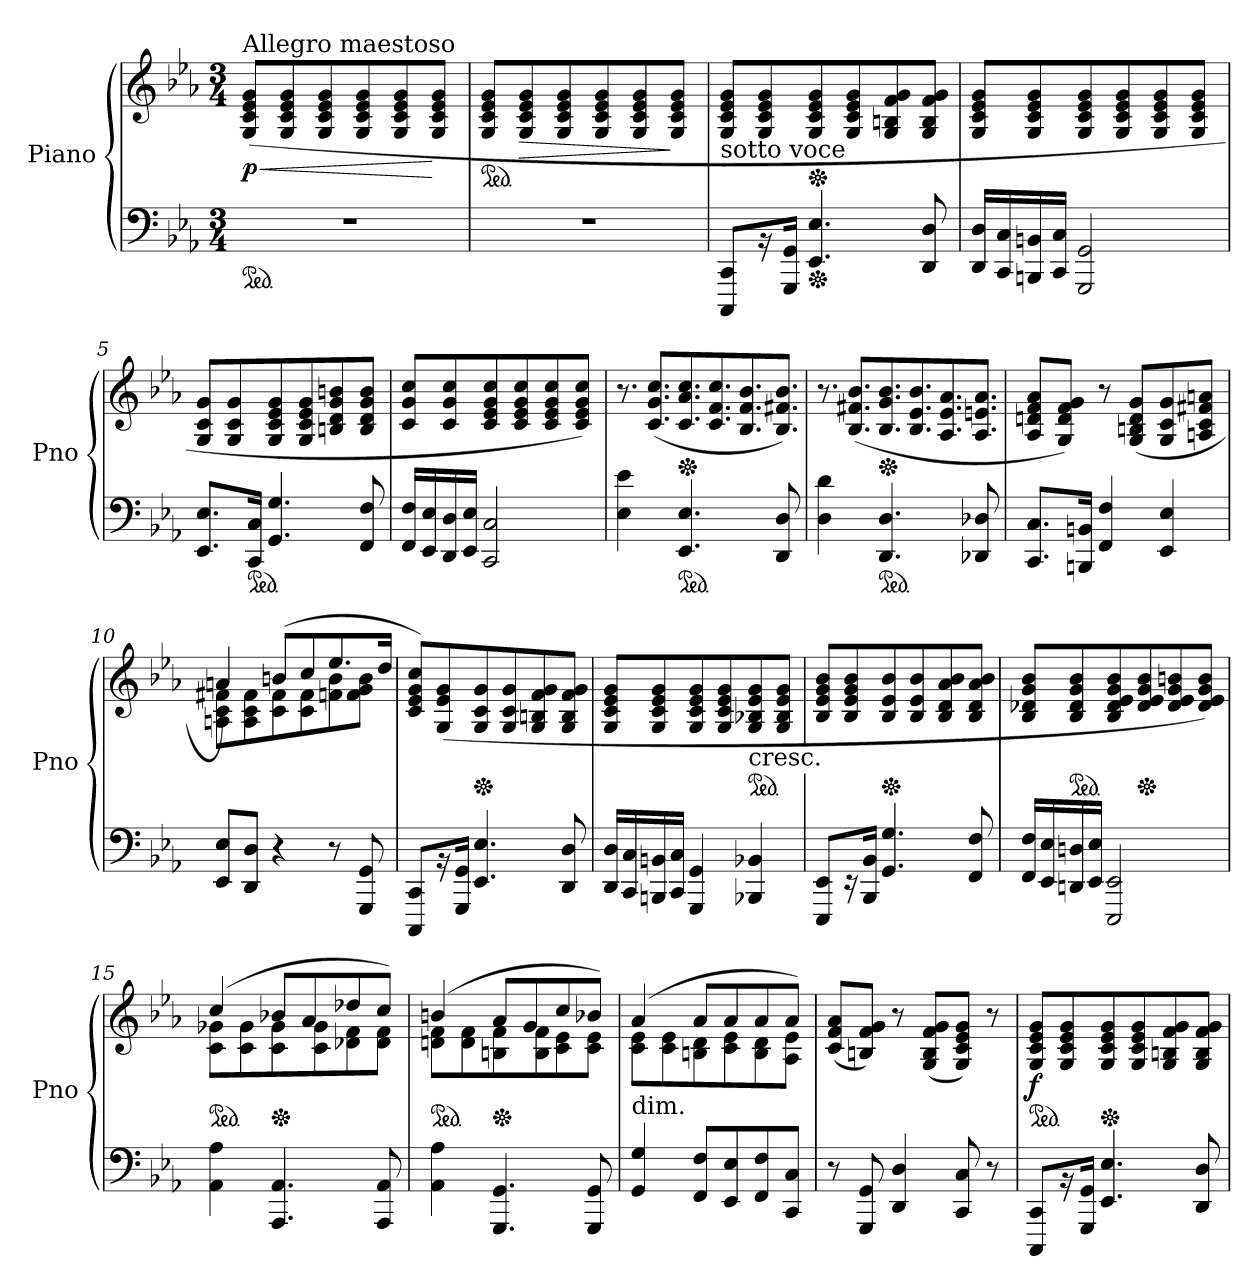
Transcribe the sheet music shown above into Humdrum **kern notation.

**kern	**kern	**dynam
*part1	*part1	*part1
*staff2	*staff1	*staff1/2
*I"Piano	*	*
*I'Pno	*	*
*clefF4	*clefG2	*
*k[b-e-a-]	*k[b-e-a-]	*
*E-:	*E-:	*
*M3/4	*M3/4	*
*MM84	*MM84	*
*ped	*	*
=1	=1	=1
!	!LO:TX:a:t=Allegro maestoso	!
!	!	!LO:HP:b
!	!	!LO:DY:n=1:b
2.r	(8G/ 8c/ 8e-/ 8g/L	< p
.	8G/ 8c/ 8e-/ 8g/	.
.	8G/ 8c/ 8e-/ 8g/	.
.	8G/ 8c/ 8e-/ 8g/	.
.	8G/ 8c/ 8e-/ 8g/	.
.	8G/ 8c/ 8e-/ 8g/J	[
=2	=2	=2
*	*ped	*
2.r	8G/ 8c/ 8e-/ 8g/L	.
!	!	!LO:HP:b
.	8G/ 8c/ 8e-/ 8g/	>
.	8G/ 8c/ 8e-/ 8g/	.
.	8G/ 8c/ 8e-/ 8g/	.
.	8G/ 8c/ 8e-/ 8g/	.
.	8G/ 8c/ 8e-/ 8g/J	]
=3	=3	=3
!	!LO:TX:b:t=sotto voce	!
8CCC/ 8CC/L	8G/ 8c/ 8e-/ 8g/L	.
16rBB	8G/ 8c/ 8e-/ 8g/	.
16GGG/ 16GG/Jk	.	.
*Xped	*	*
*	*Xped	*
4.EE-/ 4.E-/	8G/ 8c/ 8e-/ 8g/	.
.	8G/ 8c/ 8e-/ 8g/	.
.	8G/ 8Bn/ 8f/ 8g/	.
8DD/ 8D/	8G/ 8B/ 8f/ 8g/J	.
=4	=4	=4
16DD/ 16D/LL	8G/ 8c/ 8e-/ 8g/L	.
16CC/ 16C/	.	.
16BBBn/ 16BBn/	8G/ 8c/ 8e-/ 8g/	.
16CC/ 16C/JJ	.	.
2GGG/ 2GG/	8G/ 8c/ 8e-/ 8g/	.
.	8G/ 8c/ 8e-/ 8g/	.
.	8G/ 8c/ 8e-/ 8g/	.
.	8G/ 8c/ 8e-/ 8g/J	.
=5	=5	=5
8.EE-/ 8.E-/L	8G/ 8c/ 8g/L	.
.	8G/ 8c/ 8g/	.
*ped	*	*
16CC/ 16C/Jk	.	.
4.GG/ 4.G/	8G/ 8c/ 8e-/ 8g/	.
.	8G/ 8c/ 8e-/ 8g/	.
.	8Bn/ 8d/ 8g/ 8bn/	.
8FF/ 8F/	8B/ 8d/ 8g/ 8b/J	.
!!LO:LB:g=z
=6	=6	=6
16FF/ 16F/LL	8c/ 8g/ 8cc/L	.
16EE-/ 16E-/	.	.
16DD/ 16D/	8c/ 8g/ 8cc/	.
16EE-/ 16E-/JJ	.	.
2CC/ 2C/	8c/ 8e-/ 8g/ 8cc/	.
.	8c/ 8e-/ 8g/ 8cc/	.
.	8c/ 8e-/ 8g/ 8cc/	.
.	8c/ 8e-/ 8g/ 8cc/J)	.
=7	=7	=7
*	*Xtuplet	*
4E-\ 4e-\	12.r	.
.	(12.c/ 12.g/ 12.cc/L	.
*ped	*	*
*	*Xped	*
4.EE-/ 4.E-/	12.c/ 12.a-/ 12.cc/	.
.	12.c/ 12.f/ 12.cc/	.
.	12.B-/ 12.f/ 12.b-/	.
8DD/ 8D/	12.B-/ 12.f#X/ 12.b-/J)	.
=8	=8	=8
4D\ 4d\	12.r	.
.	(12.B-/ 12.f#X/ 12.b-/L	.
*ped	*	*
*	*Xped	*
4.DD/ 4.D/	12.B-/ 12.g/ 12.b-/	.
.	12.B-/ 12.e-/ 12.b-/	.
.	12.A-/ 12.e-/ 12.a-/	.
8DD-X/ 8D-X/	12.A-/ 12.en/ 12.a-/J	.
=9	=9	=9
8.CC/ 8.C/L	8A-/ 8dn/ 8f/ 8a-/L	.
.	8G/ 8d/ 8f/ 8g/J)	.
16BBBn/ 16BBn/Jk	.	.
4FF/ 4F/	8r	.
.	(8G/ 8Bn/ 8d/ 8g/L	.
4EE-/ 4E-/	8G/ 8c/ 8g/	.
.	8An/ 8c/ 8f#X/ 8an/J	.
=10	=10	=10
*	*^	*
8EE-/ 8E-/L	4an/)	8An\ 8c\ 8f#X\L	.
8DD/ 8D/J	.	8A\ 8c\ 8f#\	.
4r	(8bn/L	8c\ 8f#\	.
.	8cc/	8c\ 8f#\	.
8r	8.ee-/	8fn\ 8b\	.
8GGG/ 8GG/	.	8f\ 8g\ 8b\J	.
.	16dd/Jk	.	.
*	*v	*v	*
=11	=11	=11
8CCC/ 8CC/L	8c/ 8e-/ 8g/ 8cc/L)	.
16rBB	(8G/ 8e-/ 8g/	.
16GGG/ 16GG/Jk	.	.
*	*Xped	*
4.EE-/ 4.E-/	8G/ 8c/ 8g/	.
.	8G/ 8c/ 8g/	.
.	8G/ 8Bn/ 8f/ 8g/	.
8DD/ 8D/	8G/ 8B/ 8f/ 8g/J	.
!!LO:LB:g=z
=12	=12	=12
16DD/ 16D/LL	8G/ 8c/ 8e-/ 8g/L	.
16CC/ 16C/	.	.
16BBBn/ 16BBn/	8G/ 8c/ 8e-/ 8g/	.
16CC/ 16C/JJ	.	.
4GGG/ 4GG/	8G/ 8c/ 8e-/ 8g/	.
.	8G/ 8c/ 8e-/ 8g/	.
*	*ped	*
!	!LO:TX:b:t=cresc.	!
4BBB-X/ 4BB-X/	8G/ 8B-X/ 8e-/ 8g/	.
.	8G/ 8B-/ 8e-/ 8g/J	.
=13	=13	=13
8EEE-/ 8EE-/L	8B-/ 8e-/ 8g/ 8b-/L	.
16r	8B-/ 8e-/ 8g/ 8b-/	.
16BBB-/ 16BB-/Jk	.	.
*	*Xped	*
4.GG/ 4.G/	8B-/ 8e-/ 8b-/	.
.	8B-/ 8e-/ 8b-/	.
.	8B-/ 8d/ 8a-/ 8b-/	.
8FF/ 8F/	8B-/ 8d/ 8a-/ 8b-/J	.
=14	=14	=14
16FF/ 16F/LL	8B-/ 8d-X/ 8g/ 8b-/L	.
16EE-/ 16E-/	.	.
*	*ped	*
16DDn/ 16Dn/	8B-/ 8d-/ 8g/ 8b-/	.
16EE-/ 16E-/JJ	.	.
2EEE-/ 2EE-/	8B-/ 8d-/ 8e-/ 8g/ 8b-/	.
*	*Xped	*
.	8d-/ 8e-/ 8g/ 8b-/	.
.	8d-/ 8e-/ 8g/ 8bn/	.
.	8d-/ 8e-/ 8g/ 8b/J)	.
=15	=15	=15
*	*ped	*
*	*^	*
4AA-\ 4A-\	(4cc/	8c\ 8g-X\L	.
.	.	8c\ 8g-\	.
*	*Xped	*	*
4.AAA-/ 4.AA-/	8b-X/L	8c\ 8g-\	.
.	8a-/	8c\ 8g-\	.
.	8dd-X/	8d-X\ 8f\	.
8AAA-/ 8AA-/	8cc/J)	8d-\ 8f\J	.
=16	=16	=16	=16
*	*ped	*	*
4AA-\ 4A-\	(4bn/	8dn\ 8f\L	.
.	.	8d\ 8f\	.
*	*Xped	*	*
4.GGG/ 4.GG/	8a-/L	8Bn\ 8f\	.
.	8g/	8B\ 8f\	.
.	8cc/	8c\ 8e-\	.
8GGG/ 8GG/	8b-X/J)	8c\ 8e-\J	.
!!LO:LB:g=z	!!
=17	=17	=17	=17
!LO:TX:a:t=dim.	!	!	!
4GG/ 4G/	(4a-/	8c\ 8e-\L	.
.	.	8c\ 8e-\	.
8FF/ 8F/L	8a-/L	8Bn\ 8d\	.
8EE-/ 8E-/	8a-/	8c\ 8e-\	.
8FF/ 8F/	8a-/	8B\ 8d\	.
8CC/ 8C/J	8a-/J)	8A-\ 8e-\J	.
*	*v	*v	*
=18	=18	=18
8r	(8c/ 8f/ 8a-/L	.
8GGG/ 8GG/	8Bn/ 8f/ 8g/J)	.
4DD/ 4D/	8r	.
.	(8G/ 8B/ 8f/ 8g/L	.
8CC/ 8C/	8G/ 8c/ 8e-/ 8g/J)	.
8r	8r	.
=19	=19	=19
*	*ped	*
!	!	!LO:DY:b
8CCC/ 8CC/L	8G/ 8c/ 8e-/ 8g/L	f
16rBB	8G/ 8c/ 8e-/ 8g/	.
16GGG/ 16GG/Jk	.	.
*	*Xped	*
4.EE-/ 4.E-/	8G/ 8c/ 8e-/ 8g/	.
.	8G/ 8c/ 8e-/ 8g/	.
.	8G/ 8Bn/ 8f/ 8g/	.
8DD/ 8D/	8G/ 8B/ 8f/ 8g/J	.
=	=	=
*-	*-	*-
